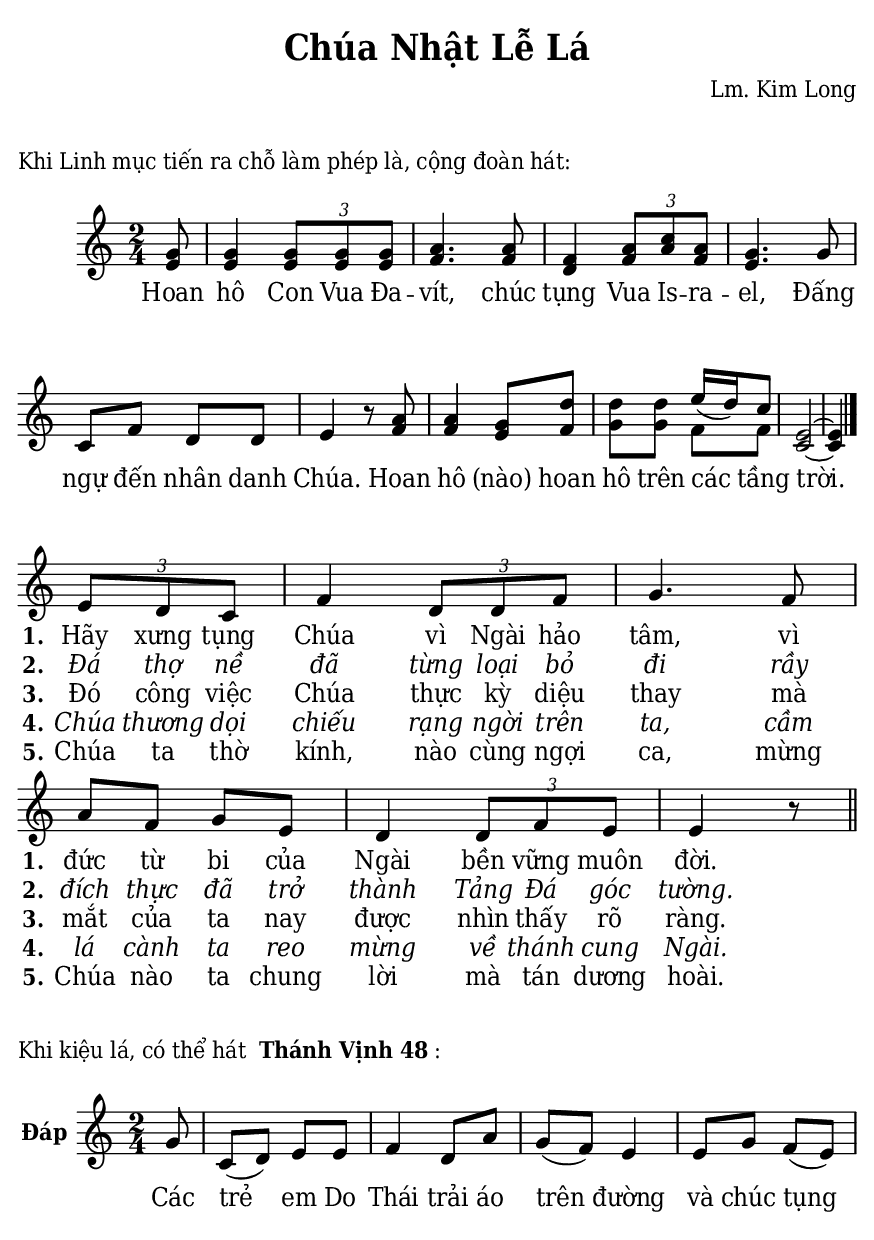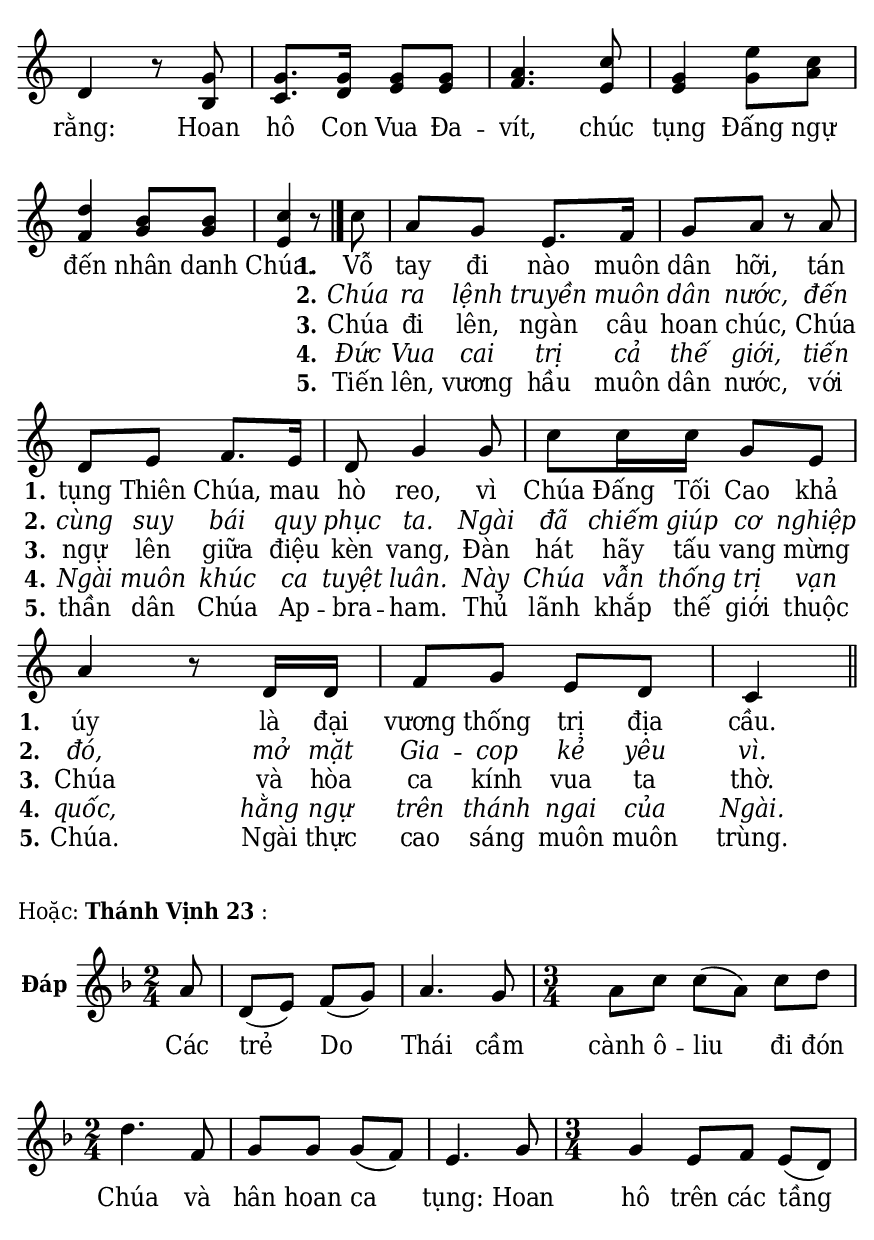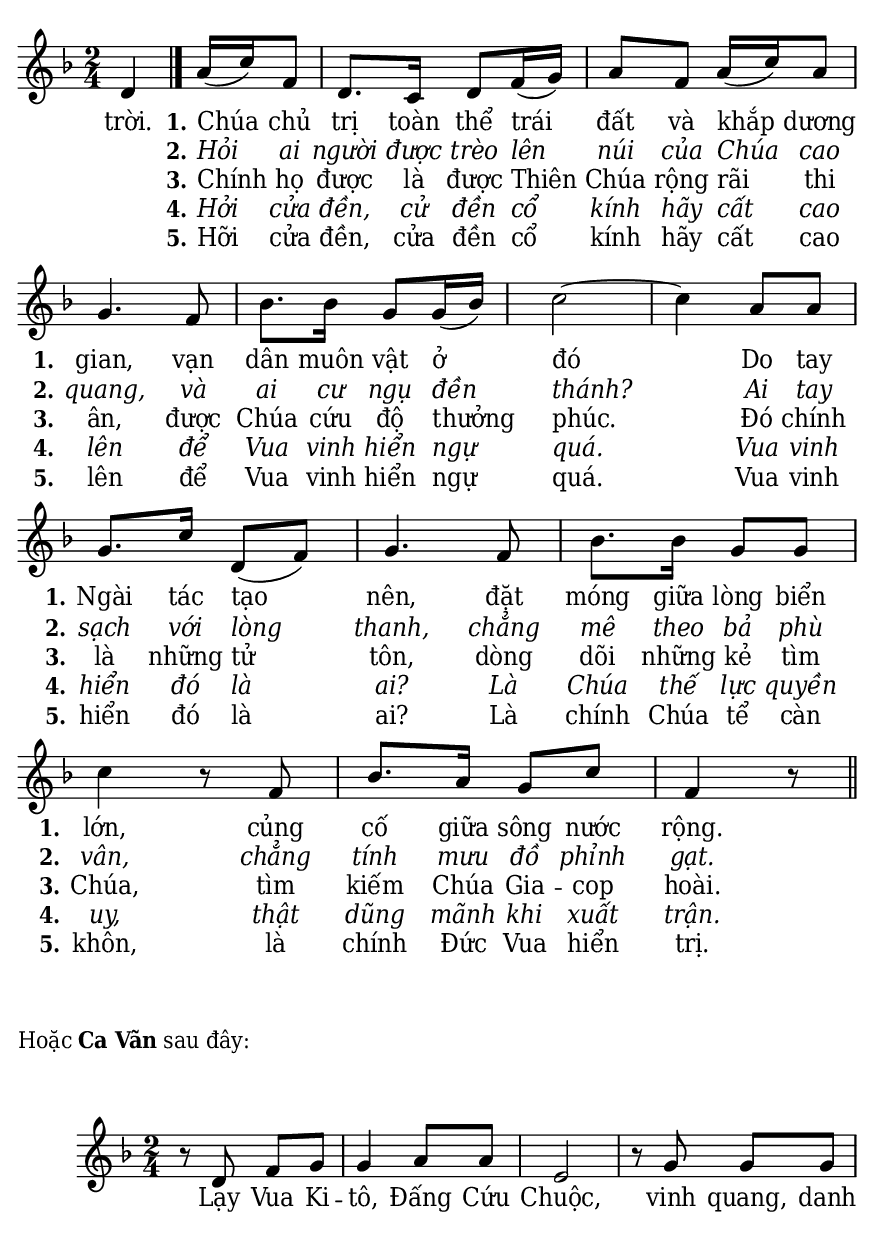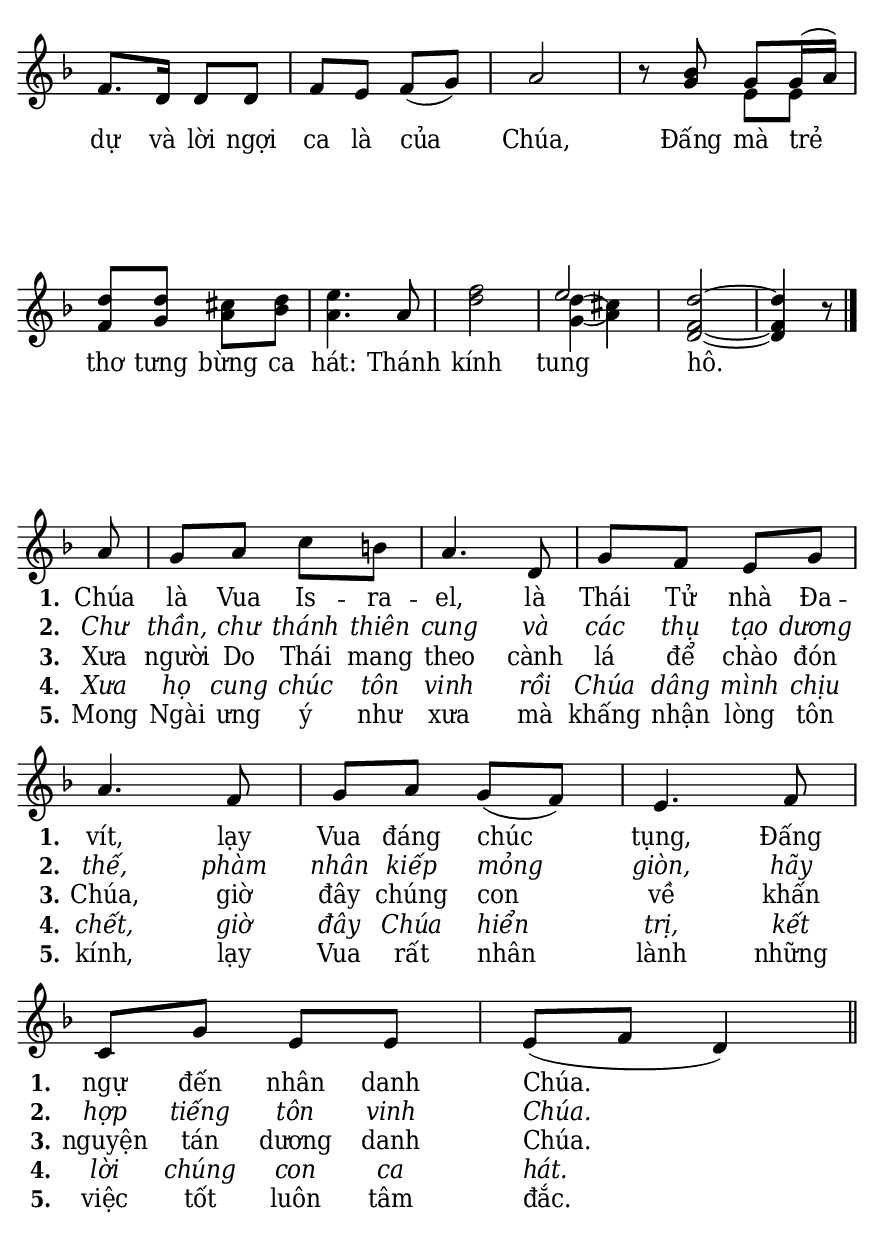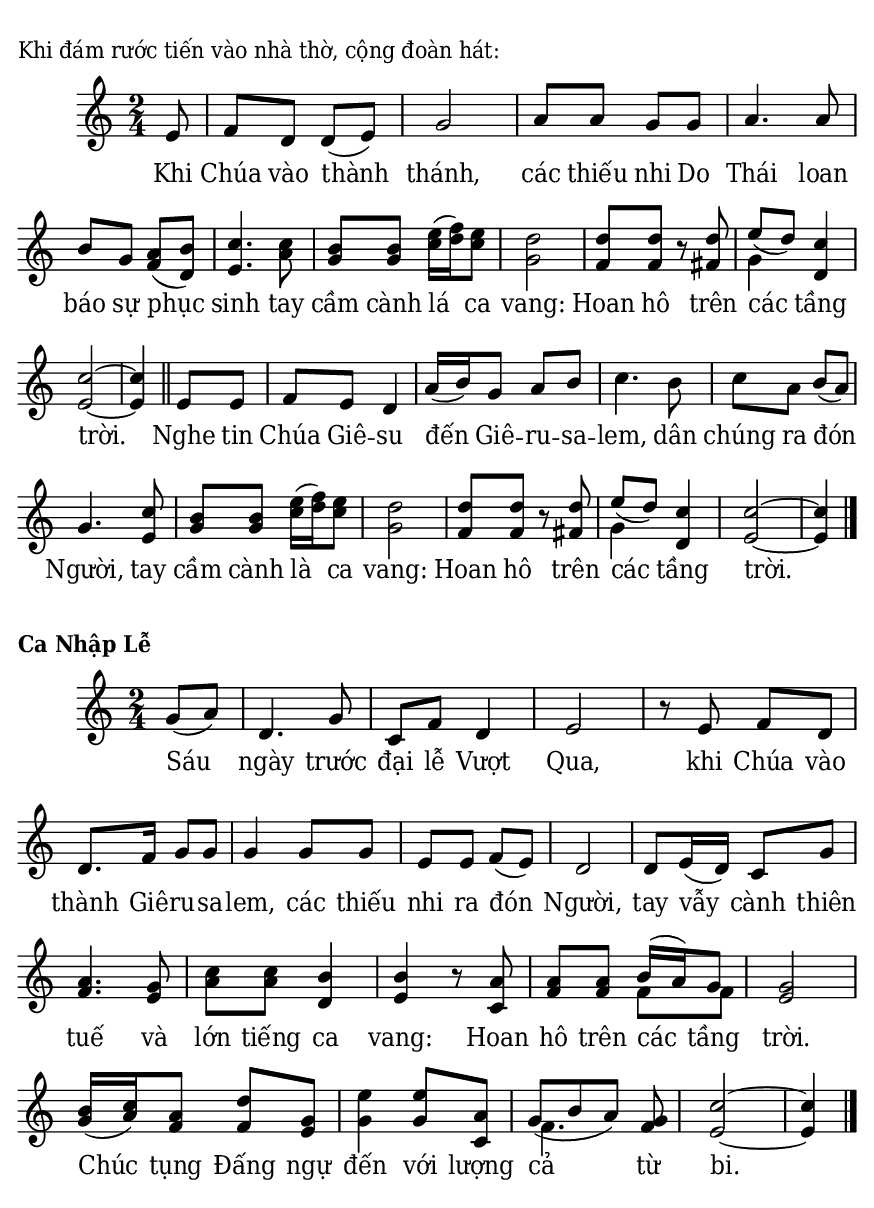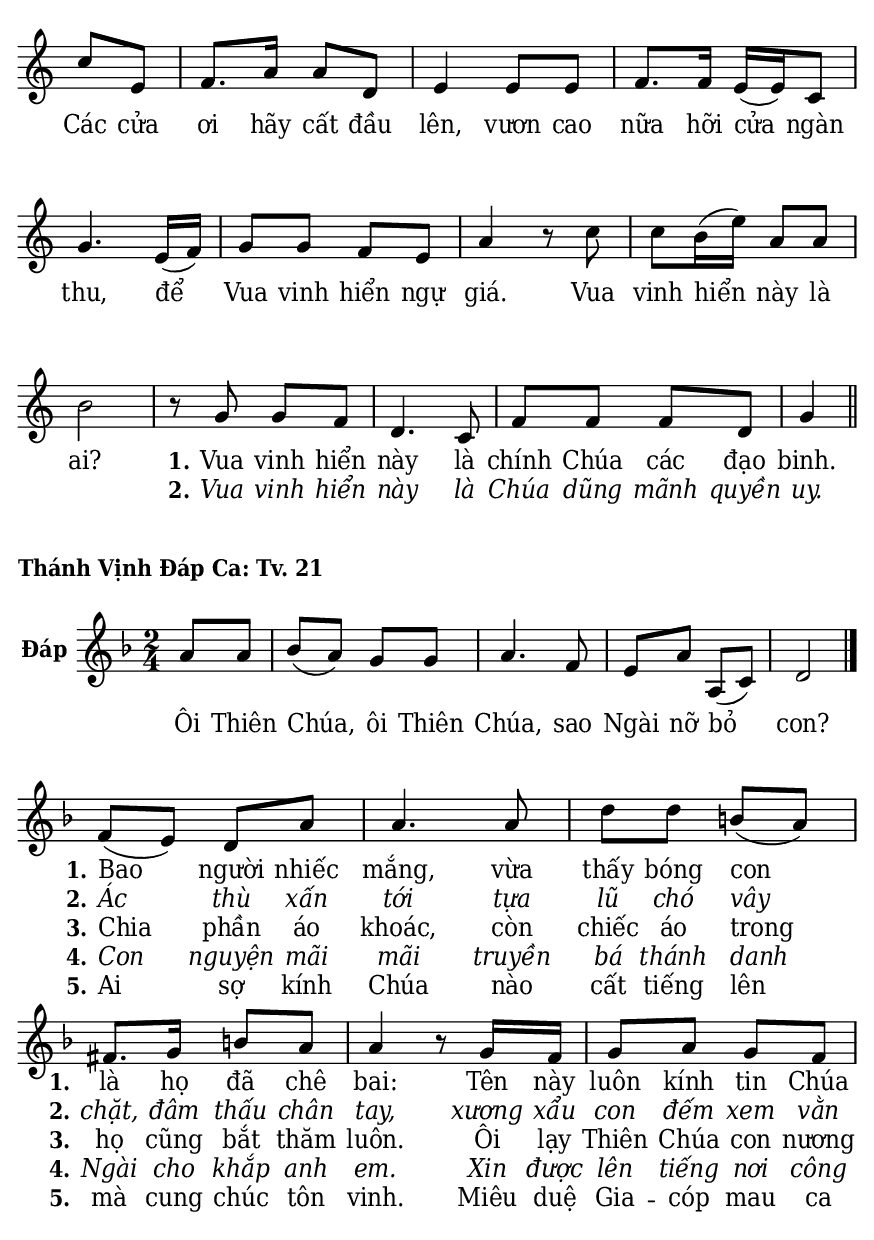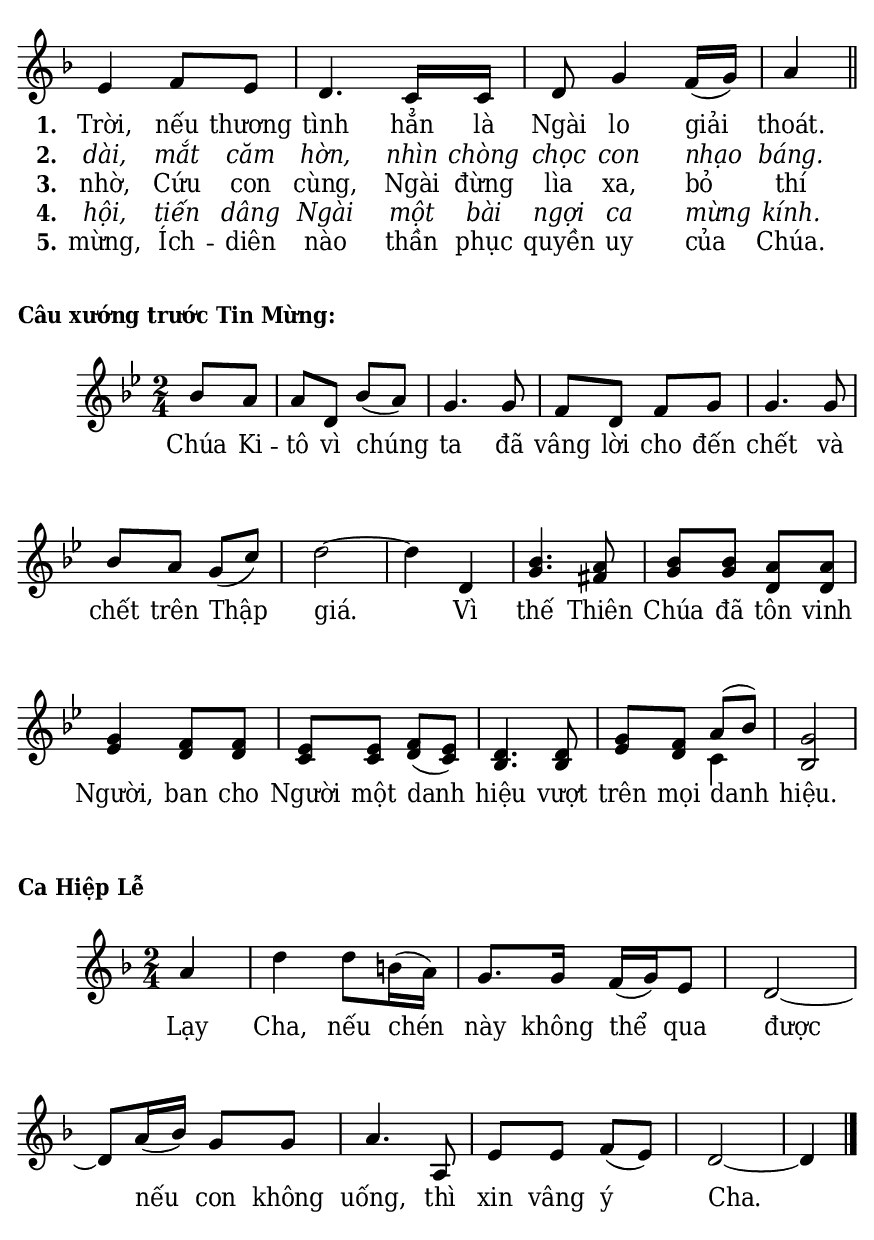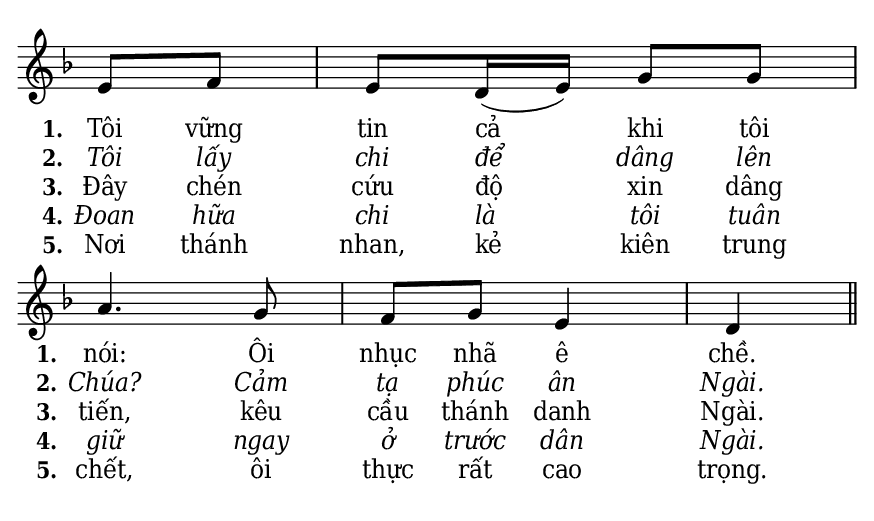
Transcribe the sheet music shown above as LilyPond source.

% Cài đặt chung
\version "2.22.1"
\include "english.ly"

\header {
  title = "Chúa Nhật Lễ Lá"
  composer = "Lm. Kim Long"
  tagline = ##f
}

% mã nguồn cho những chức năng chưa hỗ trợ trong phiên bản lilypond hiện tại
% cung cấp bởi cộng đồng lilypond khi gửi email đến lilypond-user@gnu.org
% in số phiên khúc trên mỗi dòng
#(define (add-grob-definition grob-name grob-entry)
     (set! all-grob-descriptions
           (cons ((@@ (lily) completize-grob-entry)
                  (cons grob-name grob-entry))
                 all-grob-descriptions)))

#(add-grob-definition
    'StanzaNumberSpanner
    `((direction . ,LEFT)
      (font-series . bold)
      (padding . 1.0)
      (side-axis . ,X)
      (stencil . ,ly:text-interface::print)
      (X-offset . ,ly:side-position-interface::x-aligned-side)
      (Y-extent . ,grob::always-Y-extent-from-stencil)
      (meta . ((class . Spanner)
               (interfaces . (font-interface
                              side-position-interface
                              stanza-number-interface
                              text-interface))))))

\layout {
    \context {
      \Global
      \grobdescriptions #all-grob-descriptions
    }
    \context {
      \Score
      \remove Stanza_number_align_engraver
      \consists
        #(lambda (context)
           (let ((texts '())
                 (syllables '()))
             (make-engraver
              (acknowledgers
               ((stanza-number-interface engraver grob source-engraver)
                  (set! texts (cons grob texts)))
               ((lyric-syllable-interface engraver grob source-engraver)
                  (set! syllables (cons grob syllables))))
              ((stop-translation-timestep engraver)
                 (for-each
                  (lambda (text)
                    (for-each
                     (lambda (syllable)
                       (ly:pointer-group-interface::add-grob
                        text
                        'side-support-elements
                        syllable))
                     syllables))
                  texts)
                 (set! syllables '())))))
    }
    \context {
      \Lyrics
      \remove Stanza_number_engraver
      \consists
        #(lambda (context)
           (let ((text #f)
                 (last-stanza #f))
             (make-engraver
              ((process-music engraver)
                 (let ((stanza (ly:context-property context 'stanza #f)))
                   (if (and stanza (not (equal? stanza last-stanza)))
                       (let ((column (ly:context-property context
'currentCommandColumn)))
                         (set! last-stanza stanza)
                         (if text
                             (ly:spanner-set-bound! text RIGHT column))
                         (set! text (ly:engraver-make-grob engraver
'StanzaNumberSpanner '()))
                         (ly:grob-set-property! text 'text stanza)
                         (ly:spanner-set-bound! text LEFT column)))))
              ((finalize engraver)
                 (if text
                     (let ((column (ly:context-property context
'currentCommandColumn)))
                       (ly:spanner-set-bound! text RIGHT column)))))))
      \override StanzaNumberSpanner.horizon-padding = 10000
    }
}

stanzaReminderOff =
  \temporary \override StanzaNumberSpanner.after-line-breaking =
     #(lambda (grob)
        ;; Can be replaced with (not (first-broken-spanner? grob)) in 2.23.
        (if (let ((siblings (ly:spanner-broken-into (ly:grob-original grob))))
              (and (pair? siblings)
                   (not (eq? grob (car siblings)))))
            (ly:grob-suicide! grob)))

stanzaReminderOn = \undo \stanzaReminderOff
% kết thúc mã nguồn

% Nhạc
nhacMauMot = \relative c'' {
  \key c \major
  \time 2/4
  \partial 8
  <<
    {
      g8 |
      g4 \tuplet 3/2 { g8 g g } |
      a4. a8 |
      f4 \tuplet 3/2 { a8 c a } |
      g4.
    }
    {
      e8 |
      e4 \tuplet 3/2 {e8 e e } |
      f4. f8 |
      d4 \tuplet 3/2 { f8 a f } |
      e4.
    }
  >>
  \oneVoice
  g8 |
  c, f d d |
  e4 r8
  <<
    {
      a8 |
      a4 g8 d' |
      d d
    }
    {
      f,8 |
      f4 e8 f |
      g g
    }
  >>
  \oneVoice
  <<
    {
      \voiceOne
      e'16 _(d) c8 |
    }
    \new Voice = "splitpart" {
      \voiceTwo
      f, f |
    }
  >>
  \oneVoice
  <<
    {
      c2 ~ |
      c4 \bar "|." \break
    }
    {
      e2 ~ |
      e4
    }
  >>
  
  \tuplet 3/2 { e8 d c } |
  f4 \tuplet 3/2 { d8 d f } |
  g4. f8 |
  a f g e |
  d4 \tuplet 3/2 { d8 f e } |
  e4 r8 \bar "||"
}

nhacMauHai = \relative c'' {
  \key c \major
  \time 2/4
  \partial 8 g8 |
  c, (d) e e |
  f4 d8 a' |
  g (f) e4 |
  e8 g f (e) |
  d4 r8
  <<
    {
      g |
      g8. g16 g8 g |
      a4. c8 |
      g4 e'8 c |
      d4 b8 b |
      c4 r8 \bar "|."
    }
    {
      b,8 |
      c8. d16 e8 e |
      f4. e8 |
      e4 g8 a |
      f4 g8 g |
      e4 r8
    }
  >>
  \oneVoice
  c'8 |
  a g e8. f16 |
  g8 a r a |
  d, e f8. e16 |
  d8 g4 g8 |
  c c16 c g8 e |
  a4 r8 d,16 d |
  f8 g e d |
  c4 \bar "||"
}

nhacMauBa = \relative c'' {
  \key f \major
  \time 2/4
  \override Staff.TimeSignature.break-visibility = #end-of-line-invisible
  \partial 8 a8 |
  d, (e) f (g) |
  a4. g8 |
  \time 3/4
  a [c] c ([a]) c d |
  \time 2/4
  d4. f,8 |
  g g g (f) |
  e4. g8 |
  \time 3/4
  g4 e8 [f] e ([d]) |
  \time 2/4
  d4 \bar "|."
  
  a'16 (c) f,8 |
  d8. c16 d8 f16 (g) |
  a8 f a16 (c) a8 |
  g4. f8 |
  bf8. bf16 g8 g16 (bf) |
  c2 ~ |
  c4 a8 a |
  g8. c16 d,8 (f) |
  g4. f8 |
  bf8. bf16 g8 g |
  c4 r8 f, |
  bf8. a16 g8 c |
  f,4 r8 \bar "||"
}

nhacMauBon = \relative c' {
  \key f \major
  \time 2/4
  r8 d f g |
  g4 a8 a |
  e2 |
  r8 g g g |
  f8. d16 d8 d |
  f e f (g) |
  a2 |
  r8
  <<
    {
      bf
    }
    {
      g8
    }
  >>
  \oneVoice
  <<
    {
      \voiceOne
      g8 g16 (a) |
    }
    \new Voice = "splitpart" {
      \voiceTwo
      e8 e
    }
  >>
  \oneVoice
  <<
    {
      d'8 d cs d |
      e4. a,8 |
      f'2 |
    }
    {
      f,8 g a bf |
      a4. \skip 8 |
      d2 |
    }
  >>
  <<
    {
      \voiceOne
      e2 |
    }
    \new Voice = "splitpart" {
      \voiceTwo
      <d \=1^( g, \=2(>4 <cs \=1) a \=2)>
    }
  >>
  \oneVoice
  <d f, d>2 ~ |
  <d f, d>4 r8 \bar "|." \break
  
  a |
  g a c b! |
  a4. d,8 |
  g f e g |
  a4. f8 |
  g a g (f) |
  e4. f8 |
  c g' e e |
  e (f d4) \bar "||"
}

nhacMauNam = \relative c' {
  \key c \major
  \time 2/4
  \partial 8 e8 |
  f d d (e) |
  g2 |
  a8 a g g |
  a4. a8 |
  b g
  <<
    {
      a (b) |
      c4. c8 |
      b b e16 (f) e8 |
      d2 |
      d8 d r d
    }
    {
      f, (d) |
      e4. a8 |
      g g c16 (d) c8 |
      g2 |
      f8 f r fs
    }
  >>
  <<
    {
      \voiceOne
      e'8 _(d)
    }
    \new Voice = "splitpart" {
      \voiceTwo
      g,4
    }
  >>
  \oneVoice
  <<
    {
      c4 |
      c2 ~ |
      c4 \bar "||"
    }
    {
      d,4 |
      e2 ~ |
      e4
    }
  >>
  e8 e |
  f e d4 |
  a'16 (b) g8 a b |
  c4. b8 |
  c a b (a) |
  g4.
  <<
    {
      c8 |
      b b e16 (f) e8 |
      d2 |
      d8 d r d
    }
    {
      e,8 |
      g g c16 (d) c8 |
      g2 |
      f8 f r fs
    }
  >>
  <<
    {
      \voiceOne
      e'8 _(d)
    }
    \new Voice = "splitpart" {
      \voiceTwo
      g,4
    }
  >>
  \oneVoice
  <<
    {
      c4 |
      c2 ~ |
      c4 \bar "|."
    }
    {
      d,4 |
      e2 ~ |
      e4
    }
  >>
}

nhacMauSau = \relative c'' {
  \key c \major
  \time 2/4
  \partial 4 g8 (a) |
  d,4. g8 |
  c, f d4 |
  e2 |
  r8 e f d |
  d8. f16 g8 g |
  g4 g8 g |
  e e f (e) |
  d2 |
  d8 e16 (d) c8 g' |
  <<
    {
      a4. g8 |
      c c b4 |
      b r8 a |
      a a
    }
    {
      f4. e8 |
      a a d,4 |
      e4 r8 c |
      f f
    }
  >>
  <<
    {
      \voiceOne
      b16 (a) g8
    }
    \new Voice = "splitpart" {
      \voiceTwo
      f8 f
    }
  >>
  \oneVoice
  <<
    {
      g2 |
      b16 (c) a8 d g, |
      e'4 e8 a,
    }
    {
      e2 |
      g16 (a) f8 f e |
      g4 g8 c,
    }
  >>
  <<
    {
      \voiceOne
      g'8 _([b a])
    }
    \new Voice = "splitpart" {
      \voiceTwo
      f4.
    }
  >>
  \oneVoice
  <<
    {
      g8 |
      c2 ~ |
      c4 \bar "|."
    }
    {
      f,8 |
      e2 ~ |
      e4
    }
  >>
  \break
  c'8 e, |
  f8. a16 a8 d, |
  e4 e8 e |
  f8. f16 e (e) c8 |
  g'4. e16 (f) g8 g f e |
  a4 r8 c |
  c b16 (e) a,8 a |
  b2 |
  r8 g g f |
  d4. c8 |
  f f f d |
  g4 \bar "||"
}

nhacMauBay = \relative c'' {
  \key f \major
  \time 2/4
  \partial 4 a8 a |
  bf (a) g g |
  a4. f8 |
  e a a, (c) |
  d2 \bar "|." \break
  
  f8 (e) d a' |
  a4. a8 |
  d d b! (a) |
  fs8. g16 b!8 a |
  a4 r8 g16 f |
  g8 a g f |
  e4 f8 e |
  d4. c16 c |
  d8 g4 f16 (g) |
  a4 \bar "||"
}

nhacMauTam = \relative c'' {
  \key bf \major
  \time 2/4
  \partial 4 bf8 a |
  a d, bf' (a) |
  g4. g8 |
  f d f g |
  g4. g8 |
  bf a g (c) |
  d2 ~ |
  d4 d, |
  <<
    {
      bf'4. a8 |
      bf bf a a |
      g4 f8 f |
      ef ef f (ef) |
      d4. d8 |
      g f
    }
    {
      g4. fs8 |
      g g d d |
      ef4 d8 d |
      c c d (c) |
      bf4. bf8 |
      ef d
    }
  >>
  <<
    {
      \voiceOne
      a' (bf)
    }
    \new Voice = "splitpart" {
      \voiceTwo
      c,4
    }
  >>
  \oneVoice
  <g' bf,>2
}

nhacMauChin = \relative c'' {
  \key f \major
  \time 2/4
  \partial 4 a4 |
  d d8 b!16 (a) |
  g8. g16 f (g) e8 |
  d2 ~ |
  d8 a'16 (bf) g8 g |
  a4. a,8 |
  e' e f (e) |
  d2 ~ |
  d4 \bar "|." \break
  
  e8 f |
  e8 d16 (e) g8 g |
  a4. g8 |
  f g e4 |
  d4 \bar "||"
}

% Lời
loiMauMot = \lyricmode {
  Hoan hô Con Vua Đa -- vít,
  chúc tụng Vua Is -- ra -- el, Đấng ngự đến nhân danh Chúa.
  Hoan hô (nào) hoan hô trên các tầng trời.
  <<
    {
      \set stanza = "1."
      Hãy xưng tụng Chúa vì Ngài hảo tâm,
      vì đức từ bi của Ngài bền vững muôn đời.
    }
    \new Lyrics {
      \set associatedVoice = "beSop"
      \set stanza = "2."
      \override Lyrics.LyricText.font-shape = #'italic
      Đá thợ nề đã từng loại bỏ đi
      rầy đích thực đã trở thành Tảng Đá góc tường.
    }
    \new Lyrics {
      \set associatedVoice = "beSop"
      \set stanza = "3."
      Đó công việc Chúa thực kỳ diệu thay
      mà mắt của ta nay được nhìn thấy rõ ràng.
    }
    \new Lyrics {
      \set associatedVoice = "beSop"
      \set stanza = "4."
      \override Lyrics.LyricText.font-shape = #'italic
      Chúa thương dọi chiếu rạng ngời trên ta,
      cầm lá cành ta reo mừng về thánh cung Ngài.
    }
    \new Lyrics {
      \set associatedVoice = "beSop"
      \set stanza = "5."
      Chúa ta thờ kính, nào cùng ngợi ca,
      mừng Chúa nào ta chung lời mà tán dương hoài.
    }
  >>
}

loiMauHai = \lyricmode {
  Các trẻ em Do Thái trải áo trên đường
  và chúc tụng rằng: Hoan hô Con Vua Đa -- vít,
  chúc tụng Đấng ngự đến nhân danh "Chúa. "
  <<
    {
      \set stanza = "1."
      Vỗ tay đi nào muôn dân hỡi,
      tán tụng Thiên Chúa, mau hò reo,
      vì Chúa Đấng Tối Cao khả úy
      là đại vương thống trị địa cầu.
    }
    \new Lyrics {
      \set associatedVoice = "beSop"
      \set stanza = "2."
      \override Lyrics.LyricText.font-shape = #'italic
      Chúa ra lệnh truyền muôn dân nước,
      đến cùng suy bái quy phục ta.
      Ngài đã chiếm giúp cơ nghiệp đó,
      mở mặt Gia -- cop kẻ yêu vì.
    }
    \new Lyrics {
      \set associatedVoice = "beSop"
      \set stanza = "3."
      Chúa đi lên, ngàn câu hoan chúc,
      Chúa ngự lên giữa điệu kèn vang,
      Đàn hát hãy tấu vang mừng Chúa
      và hòa ca kính vua ta thờ.
    }
    \new Lyrics {
      \set associatedVoice = "beSop"
      \set stanza = "4."
      \override Lyrics.LyricText.font-shape = #'italic
      Đức Vua cai trị cả thế giới,
      tiến Ngài muôn khúc ca tuyệt luân.
      Này Chúa vẫn thống trị vạn quốc,
      hằng ngự trên thánh ngai của Ngài.
    }
    \new Lyrics {
      \set associatedVoice = "beSop"
      \set stanza = "5."
      Tiến lên, vương hầu muôn dân nước,
      với thần dân Chúa Ap -- bra -- ham.
      Thủ lãnh khắp thế giới thuộc Chúa.
      Ngài thực cao sáng muôn muôn trùng.
    }
  >>
}

loiMauBa = \lyricmode {
  Các trẻ Do Thái cầm cành ô -- liu đi đón Chúa
  và hân hoan ca tụng: Hoan hô trên các tầng trời.
  <<
    {
      \set stanza = "1."
      Chúa chủ trị toàn thể trái đất và khắp dương gian,
      vạn dân muôn vật ở đó
      Do tay Ngài tác tạo nên, đặt móng giữa lòng biển lớn,
      củng cố giữa sông nước rộng.
    }
    \new Lyrics {
      \set associatedVoice = "beSop"
      \set stanza = "2."
      \override Lyrics.LyricText.font-shape = #'italic
      Hỏi ai người được trèo lên núi của Chúa cao quang,
      và ai cư ngụ đền thánh?
      Ai tay sạch với lòng thanh, chẳng mê theo bả phù vân,
      chẳng tính mưu đồ phỉnh gạt.
    }
    \new Lyrics {
      \set associatedVoice = "beSop"
      \set stanza = "3."
      Chính họ được là được Thiên Chúa rộng rãi thi ân,
      được Chúa cứu độ thưởng phúc.
      Đó chính là những tử tôn,
      dòng dõi những kẻ tìm Chúa,
      tìm kiếm Chúa Gia -- cop hoài.
    }
    \new Lyrics {
      \set associatedVoice = "beSop"
      \set stanza = "4."
      \override Lyrics.LyricText.font-shape = #'italic
      Hởi cửa đền, cử đền cổ kính hãy cất cao lên
      để Vua vinh hiển ngự quá.
      Vua vinh hiển đó là ai?
      Là Chúa thế lực quyền uy, thật dũng mãnh khi xuất trận.
    }
    \new Lyrics {
      \set associatedVoice = "beSop"
      \set stanza = "5."
      Hỡi cửa đền, cửa đền cổ kính hãy cất cao lên
      để Vua vinh hiển ngự quá.
      Vua vinh hiển đó là ai?
      Là chính Chúa tể càn khôn, là chính Đức Vua hiển trị.
    }
  >>
}

loiMauBon = \lyricmode {
  Lạy Vua Ki -- tô, Đấng Cứu Chuộc, vinh quang, danh dự
  và lời ngợi ca là của Chúa, Đấng mà trẻ thơ tưng bừng ca hát:
  Thánh kính tung hô.
  <<
    {
      \set stanza = "1."
      Chúa là Vua Is -- ra -- el, là Thái Tử nhà Đa -- vít,
      lạy Vua đáng chúc tụng, Đấng ngự đến nhân danh Chúa.
    }
    \new Lyrics {
      \set associatedVoice = "beSop"
      \set stanza = "2."
      \override Lyrics.LyricText.font-shape = #'italic
      Chư thần, chư thánh thiên cung và các thụ tạo dương thế,
      phàm nhân kiếp mỏng giòn, hãy hợp tiếng tôn vinh Chúa.
    }
    \new Lyrics {
      \set associatedVoice = "beSop"
      \set stanza = "3."
      Xưa người Do Thái mang theo cành lá để chào đón Chúa,
      giờ đây chúng con về khấn nguyện tán dương danh Chúa.
    }
    \new Lyrics {
      \set associatedVoice = "beSop"
      \set stanza = "4."
      \override Lyrics.LyricText.font-shape = #'italic
      Xưa họ cung chúc tôn vinh rồi Chúa dâng mình chịu chết,
      giờ đây Chúa hiển trị, kết lời chúng con ca hát.
    }
    \new Lyrics {
      \set associatedVoice = "beSop"
      \set stanza = "5."
      Mong Ngài ưng ý như xưa mà khấng nhận lòng tôn kính,
      lạy Vua rất nhân lành những việc tốt luôn tâm đắc.
    }
  >>
}

loiMauNam = \lyricmode {
  Khi Chúa vào thành thánh,
  các thiếu nhi Do Thái loan báo sự phục sinh
  tay cầm cành lá ca vang:
  Hoan hô trên các tầng trời.
  Nghe tin Chúa Giê -- su đến Giê -- ru -- sa -- lem,
  dân chúng ra đón Người,
  tay cầm cành là ca vang:
  Hoan hô trên các tầng trời.
}

loiMauSau = \lyricmode {
  Sáu ngày trước đại lễ Vượt Qua,
  khi Chúa vào thành Giê -- ru -- sa -- lem,
  các thiếu nhi ra đón Người,
  tay vẫy cành thiên tuế và lớn tiếng ca vang:
  Hoan hô trên các tầng trời.
  Chúc tụng Đấng ngự đến với lượng cả từ bi.
  Các cửa ơi hãy cất đầu lên,
  vươn cao nữa hỡi cửa ngàn thu,
  để Vua vinh hiển ngự giá.
  Vua vinh hiển này là ai?
  <<
    {
      \set stanza = "1."
      Vua vinh hiển này là chính Chúa các đạo binh.
    }
    \new Lyrics {
      \set associatedVoice = "beSop"
      \set stanza = "2."
      \override Lyrics.LyricText.font-shape = #'italic
      Vua vinh hiển này là Chúa dũng mãnh quyền uy.
    }
  >>
}

loiMauBay = \lyricmode {
  Ôi Thiên Chúa, ôi Thiên Chúa, sao Ngài nỡ bỏ con?
  <<
    {
      \set stanza = "1."
      Bao người nhiếc mắng,
      vừa thấy bóng con là họ đã chê bai:
      Tên này luôn kính tin Chúa Trời,
      nếu thương tình hẳn là Ngài lo giải thoát.
    }
    \new Lyrics {
      \set associatedVoice = "beSop"
      \set stanza = "2."
      \override Lyrics.LyricText.font-shape = #'italic
      Ác thù xấn tới tựa lũ chó vây chặt,
      đâm thấu chân tay, xương xẩu con đếm xem vằn dài,
      mắt căm hờn, nhìn chòng chọc con nhạo báng.
    }
    \new Lyrics {
      \set associatedVoice = "beSop"
      \set stanza = "3."
      Chia phần áo khoác,
      còn chiếc áo trong họ cũng bắt thăm luôn.
      Ôi lạy Thiên Chúa con nương nhờ,
      Cứu con cùng, Ngài đừng lìa xa, bỏ thí
    }
    \new Lyrics {
      \set associatedVoice = "beSop"
      \set stanza = "4."
      \override Lyrics.LyricText.font-shape = #'italic
      Con nguyện mãi mãi truyền bá thánh danh Ngài
      cho khắp anh em.
      Xin được lên tiếng nơi công hội,
      tiến dâng Ngài một bài ngợi ca mừng kính.
    }
    \new Lyrics {
      \set associatedVoice = "beSop"
      \set stanza = "5."
      Ai sợ kính Chúa nào cất tiếng lên mà cung chúc tôn vinh.
      Miêu duệ Gia -- cóp mau ca mừng,
      Ích -- diên nào thần phục quyền uy của Chúa.
    }
  >>
}

loiMauTam = \lyricmode {
  Chúa Ki -- tô vì chúng ta đã vâng lời cho đến chết
  và chết trên Thập giá.
  Vì thế Thiên Chúa đã tôn vinh Người,
  ban cho Người một danh hiệu vượt trên mọi danh hiệu.
}

loiMauChin = \lyricmode {
  Lạy Cha, nếu chén này không thể qua được nếu con không uống,
  thì xin vâng ý Cha.
  <<
    {
      \set stanza = "1."
      Tôi vững tin cả khi tôi nói:
      Ôi nhục nhã ê chề.
    }
    \new Lyrics {
      \set associatedVoice = "beSop"
      \set stanza = "2."
      \override Lyrics.LyricText.font-shape = #'italic
      Tôi lấy chi để dâng lên Chúa?
      Cảm tạ phúc ân Ngài.
    }
    \new Lyrics {
      \set associatedVoice = "beSop"
      \set stanza = "3."
      Đây chén cứu độ xin dâng tiến,
      kêu cầu thánh danh Ngài.
    }
    \new Lyrics {
      \set associatedVoice = "beSop"
      \set stanza = "4."
      \override Lyrics.LyricText.font-shape = #'italic
      Đoan hữa chi là tôi tuân giữ ngay ở trước dân Ngài.
    }
    \new Lyrics {
      \set associatedVoice = "beSop"
      \set stanza = "5."
      Nơi thánh nhan, kẻ kiên trung chết,
      ôi thực rất cao trọng.
    }
  >>
}

% Dàn trang
\paper {
  #(set-paper-size "a5")
  top-margin = 3\mm
  bottom-margin = 3\mm
  left-margin = 3\mm
  right-margin = 3\mm
  indent = #0
  #(define fonts
	 (make-pango-font-tree "Deja Vu Serif Condensed"
	 		       "Deja Vu Serif Condensed"
			       "Deja Vu Serif Condensed"
			       (/ 20 20)))
  print-page-number = ##f
  %page-count = 7
}

\markup {
  \vspace #2
  "Khi Linh mục tiến ra chỗ làm phép là, cộng đoàn hát:"
}

\score {
  <<
    \new Staff <<
        \clef treble
        \new Voice = beSop {
          \nhacMauMot
        }
      \new Lyrics \lyricsto beSop \loiMauMot
    >>
  >>
  \layout {
    indent = 10
    \override Lyrics.LyricSpace.minimum-distance = #0.6
    \override LyricHyphen.minimum-distance = #1
    \override Score.BarNumber.break-visibility = ##(#f #f #f)
    \override Score.SpacingSpanner.uniform-stretching = ##t
    ragged-last = ##f
  }
}

\markup {
  \vspace #2
  "Khi kiệu lá, có thể hát " \bold "Thánh Vịnh 48" \normal-text ":"
}

\score {
  <<
    \new Staff \with {
      instrumentName = \markup { \bold "Đáp" }} <<
        \clef treble
        \new Voice = beSop {
          \nhacMauHai
        }
      \new Lyrics \lyricsto beSop \loiMauHai
    >>
  >>
  \layout {
    indent = 10
    \override Lyrics.LyricSpace.minimum-distance = #0.7
    \override Score.BarNumber.break-visibility = ##(#f #f #f)
    \override Score.SpacingSpanner.uniform-stretching = ##t
    \override LyricHyphen.minimum-distance = #1.5
    ragged-last = ##f
  }
}

\markup {
  \vspace #2
  "Hoặc:" \bold "Thánh Vịnh 23" \normal-text ":"
}

\score {
  <<
    \new Staff \with {
      instrumentName = \markup { \bold "Đáp" }} <<
        \clef treble
        \new Voice = beSop {
          \nhacMauBa
        }
      \new Lyrics \lyricsto beSop \loiMauBa
    >>
  >>
  \layout {
    indent = 10
    \override Lyrics.LyricSpace.minimum-distance = #0.8
    \override Score.BarNumber.break-visibility = ##(#f #f #f)
    \override Score.SpacingSpanner.uniform-stretching = ##t
    ragged-last = ##f
  }
}

\markup {
  \vspace #2
}

\markup {
  "Hoặc" \bold "Ca Vãn" \normal-text "sau đây:"
}

\score {
  <<
    \new Staff <<
        \clef treble
        \new Voice = beSop {
          \nhacMauBon
        }
      \new Lyrics \lyricsto beSop \loiMauBon
    >>
  >>
  \layout {
    indent = 10
    \override Lyrics.LyricSpace.minimum-distance = #1
    \override Score.BarNumber.break-visibility = ##(#f #f #f)
    \override Score.SpacingSpanner.uniform-stretching = ##t
    ragged-last = ##f
  }
}

\pageBreak

\markup {
  \vspace #2
  "Khi đám rước tiến vào nhà thờ, cộng đoàn hát:"
}

\score {
  <<
    \new Staff <<
        \clef treble
        \new Voice = beSop {
          \nhacMauNam
        }
      \new Lyrics \lyricsto beSop \loiMauNam
    >>
  >>
  \layout {
    indent = 10
    \override Lyrics.LyricSpace.minimum-distance = #0.6
    \override LyricHyphen.minimum-distance = #1
    \override Score.BarNumber.break-visibility = ##(#f #f #f)
    \override Score.SpacingSpanner.uniform-stretching = ##t
    ragged-last = ##f
  }
}

\markup {
  \vspace #2
  \bold "Ca Nhập Lễ"
}

\score {
  <<
    \new Staff <<
        \clef treble
        \new Voice = beSop {
          \nhacMauSau
        }
      \new Lyrics \lyricsto beSop \loiMauSau
    >>
  >>
  \layout {
    indent = 10
    \override Lyrics.LyricSpace.minimum-distance = #1
    \override Score.BarNumber.break-visibility = ##(#f #f #f)
    \override Score.SpacingSpanner.uniform-stretching = ##t
    ragged-last = ##f
  }
}

\markup {
  \vspace #2
  \bold "Thánh Vịnh Đáp Ca: Tv. 21"
}

\score {
  <<
    \new Staff \with {
      instrumentName = \markup { \bold "Đáp" }} <<
        \clef treble
        \new Voice = beSop {
          \nhacMauBay
        }
      \new Lyrics \lyricsto beSop \loiMauBay
    >>
  >>
  \layout {
    indent = 10
    \override Lyrics.LyricSpace.minimum-distance = #1
    \override Score.BarNumber.break-visibility = ##(#f #f #f)
    \override Score.SpacingSpanner.uniform-stretching = ##t
    ragged-last = ##f
  }
}

\markup {
  \vspace #2
  \bold "Câu xướng trước Tin Mừng:"
}

\score {
  <<
    \new Staff <<
        \clef treble
        \new Voice = beSop {
          \nhacMauTam
        }
      \new Lyrics \lyricsto beSop \loiMauTam
    >>
  >>
  \layout {
    indent = 10
    \override Lyrics.LyricSpace.minimum-distance = #1
    \override Score.BarNumber.break-visibility = ##(#f #f #f)
    \override Score.SpacingSpanner.uniform-stretching = ##t
    ragged-last = ##f
  }
}

\markup {
  \vspace #2
  \bold "Ca Hiệp Lễ"
}

\score {
  <<
    \new Staff <<
        \clef treble
        \new Voice = beSop {
          \nhacMauChin
        }
      \new Lyrics \lyricsto beSop \loiMauChin
    >>
  >>
  \layout {
    indent = 10
    \override Lyrics.LyricSpace.minimum-distance = #1.5
    \override Score.BarNumber.break-visibility = ##(#f #f #f)
    \override Score.SpacingSpanner.uniform-stretching = ##t
    ragged-last = ##f
  }
}
